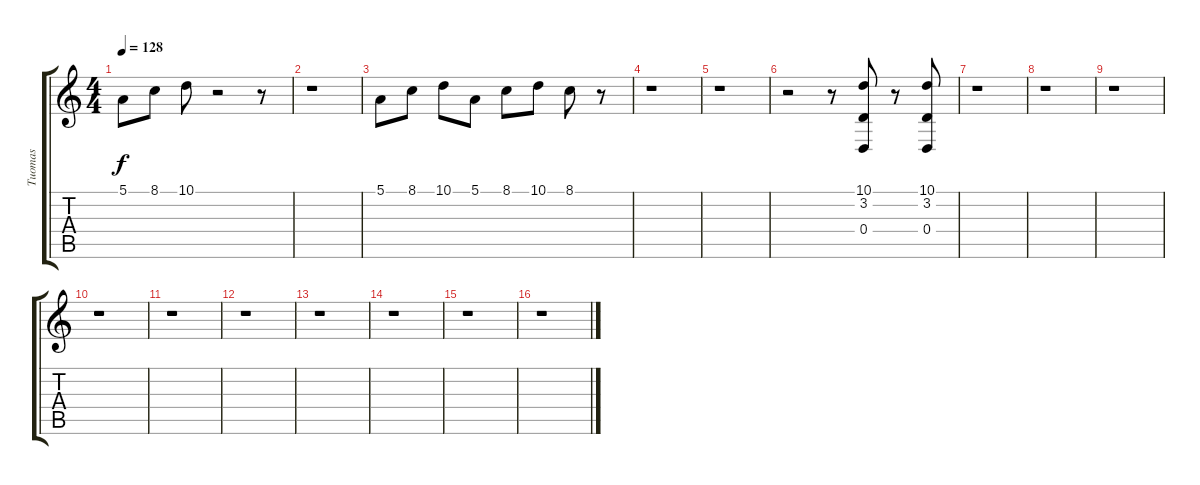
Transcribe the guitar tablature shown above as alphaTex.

\track ("Tuomas" "Tuomas") {instrument pad1newage}
\staff {score tabs}
\tuning (E4 B3 G3 D3 A2 E2) {hide}
\ts (4 4)
\tempo 128
\clef g2
\ks c
5.1.8{dy f} 8.1.8 10.1.8 r.2 r.8 |
r.1 |
5.1.8 8.1.8 10.1.8 5.1.8 8.1.8 10.1.8 8.1.8 r.8 |
r.1 |
r.1 |
r.2 r.8 (10.1 3.2 0.4).8{volume 10 instrument orchestrahit} r.8 (10.1 3.2 0.4).8 |
r.1 |
r.1 |
r.1 |
r.1 |
r.1 |
r.1 |
r.1 |
r.1 |
r.1 |
r.1
